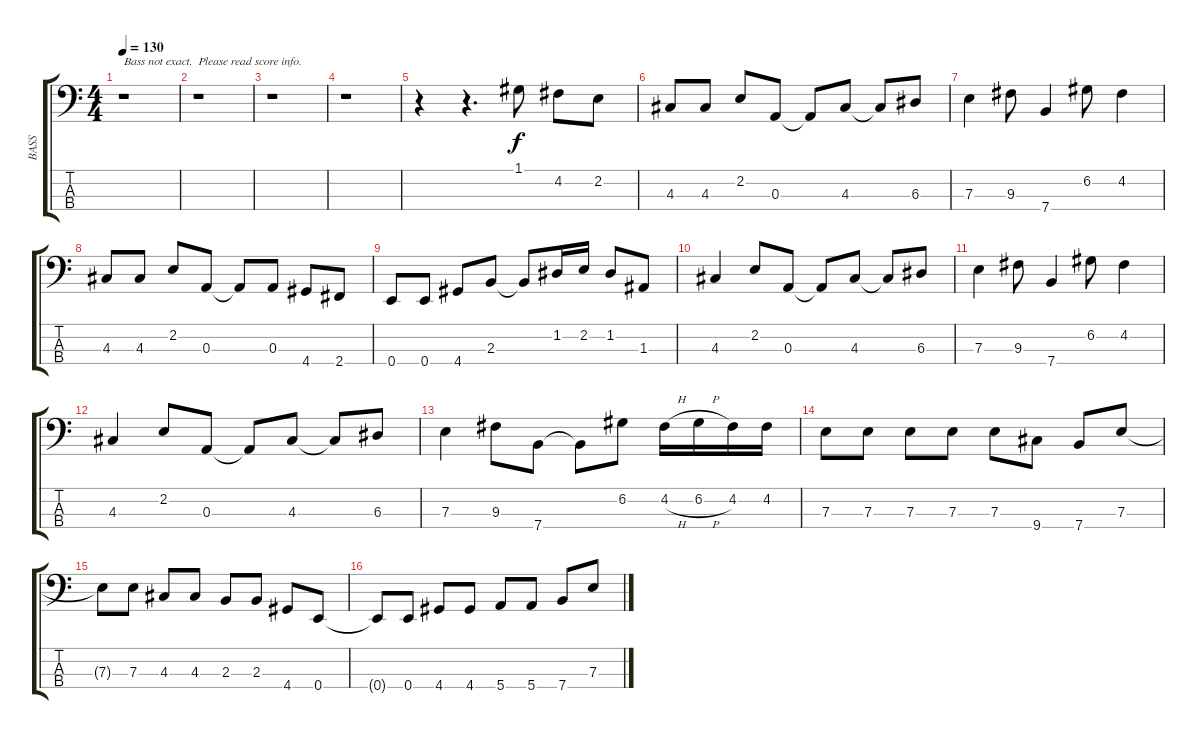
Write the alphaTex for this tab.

\track ("BASS" "BASS") {instrument electricbassfinger}
\staff {score tabs}
\tuning (G2 D2 A1 E1) {hide}
\ts (4 4)
\tempo 130
\clef f4
\ks c
r.1{txt "Bass not exact.  Please read score info." dy f instrument electricbassfinger} |
r.1 |
r.1 |
r.1 |
r.4 r.4{d} 1.1.8 4.2.8 2.2.8 |
4.3.8 4.3.8 2.2.8 0.3.8 0.3{t}.8 4.3.8 4.3{t}.8 6.3.8 |
7.3.4 9.3.8 7.4.4 6.2.8 4.2.4 |
4.3.8 4.3.8 2.2.8 0.3.8 0.3{t}.8 0.3.8 4.4.8 2.4.8 |
0.4.8 0.4.8 4.4.8 2.3.8 2.3{t}.8 1.2.16 2.2.16 1.2.8 1.3.8 |
4.3.4 2.2.8 0.3.8 0.3{t}.8 4.3.8 4.3{t}.8 6.3.8 |
7.3.4 9.3.8 7.4.4 6.2.8 4.2.4 |
4.3.4 2.2.8 0.3.8 0.3{t}.8 4.3.8 4.3{t}.8 6.3.8 |
7.3.4 9.3.8 7.4.8 7.4{t}.8 6.2.8 4.2{h}.16 6.2{h}.16 4.2.16 4.2.16 |
7.3.8 7.3.8 7.3.8 7.3.8 7.3.8 9.4.8 7.4.8 7.3.8 |
7.3{t}.8 7.3.8 4.3.8 4.3.8 2.3.8 2.3.8 4.4.8 0.4.8 |
0.4{t}.8 0.4.8 4.4.8 4.4.8 5.4.8 5.4.8 7.4.8 7.3.8
